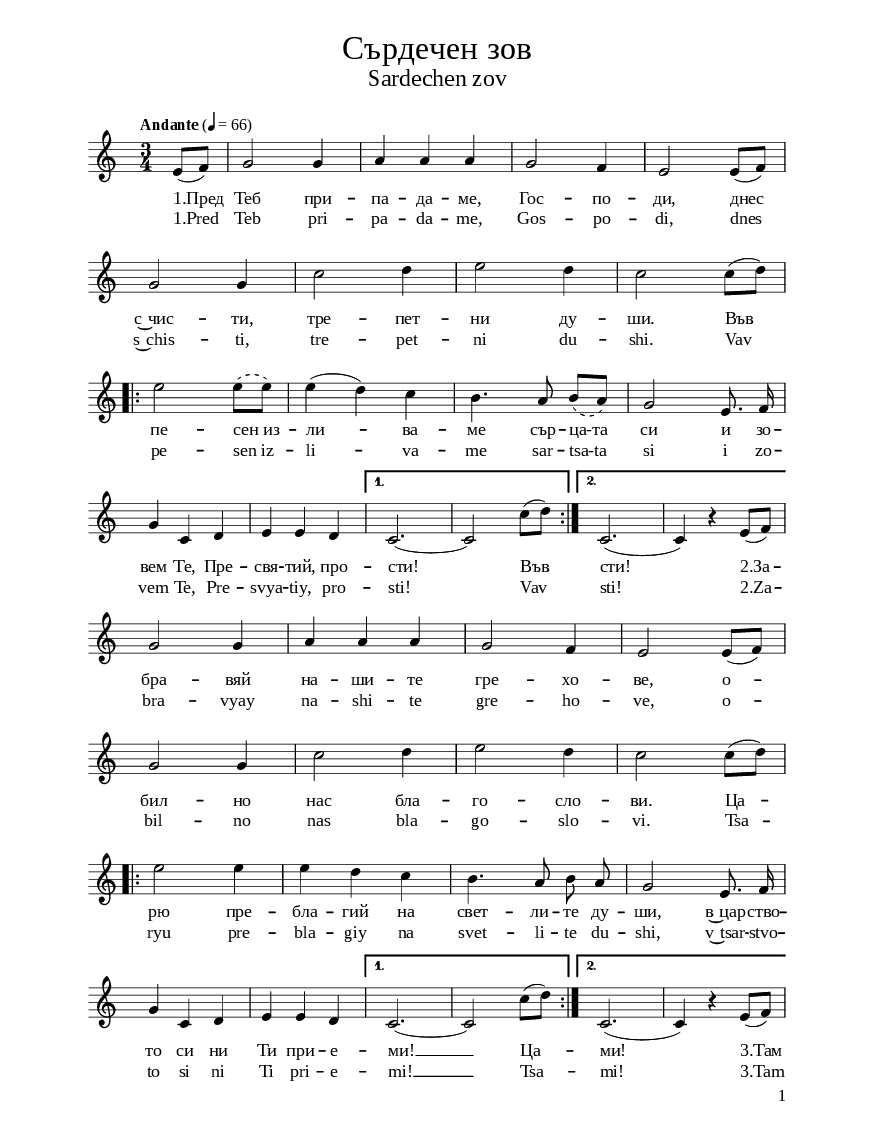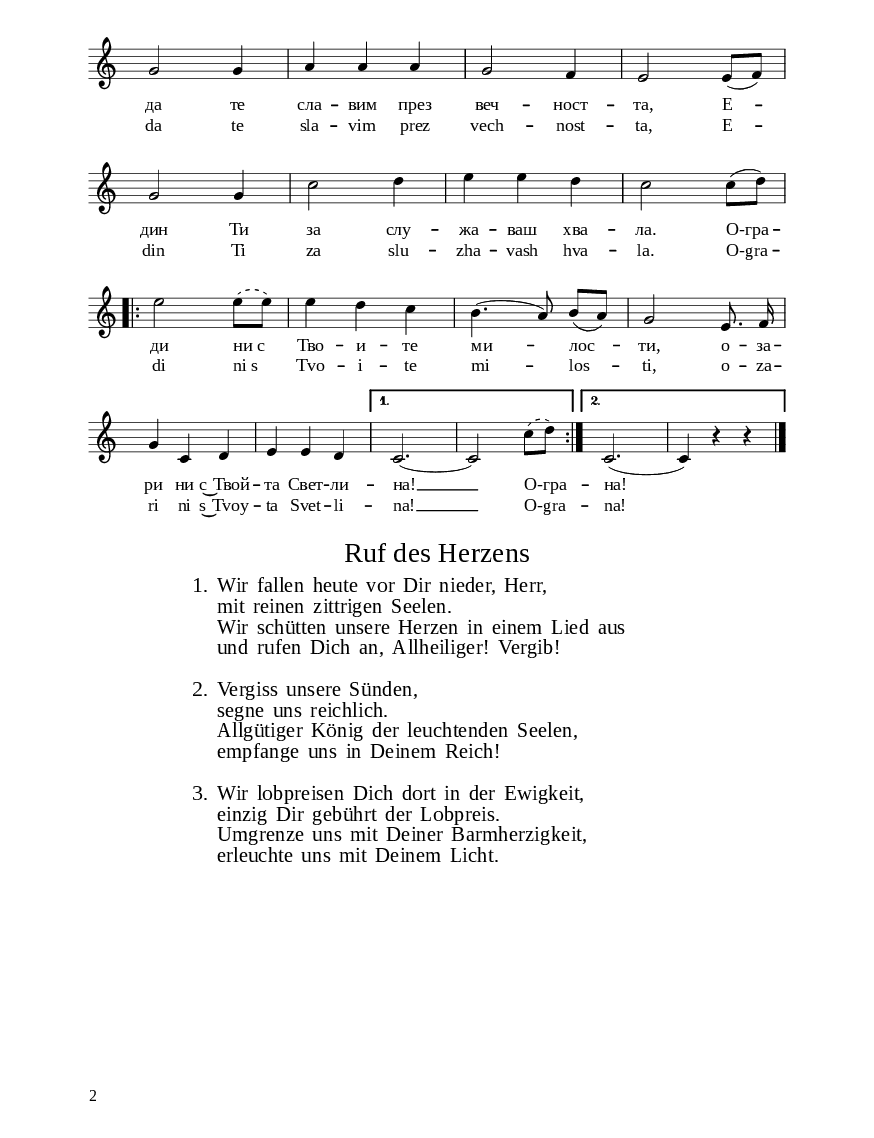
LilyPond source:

\version "2.24.0"

% include paper part and global functions
\include "include/globals.ily"

\bookpart {
  \include "include/bookpart-paper.ily"
  \score {
    \include "include/score-layout.ily"

    \new Voice \absolute {
      \clef treble
      \key c \major
      \time 3/4
      \tempoFunc "Andante" 4 "66"
      \autoBeamOff
      \partial 4
      e'8 ([f'8]) |  g'2 g'4 |  a'4 a' a' | g'2 f'4 | e'2 e'8 ([ f' ]) | \break

      g'2 g'4 | c''2 d''4 | e''2 d''4 | c''2 c''8 ( [d''8]) | \break

      \repeat volta 2 {
        e''2 \slurDashed e''8 ([e'']) |\slurSolid e''4 ( d'' ) c'' | b'4. a'8  \slurDashed b' ([a']) | g'2 e'8. f'16 | \break
        g'4 c' d' | e' e' d' |
      }
      \alternative {
        { c'2. ~| c'2  \slurSolid c''8 ( [ d'' ] ) |  }

        { c'2.  ( | c'4 ) r4 e'8 ([f'8 ])| \break }
      }

      g'2 g'4 |  a'4 a' a' | g'2 f'4 | e'2 e'8 ([ f' ]) | \break

      g'2 g'4 | c''2 d''4 | e''2 d''4 | c''2 c''8 ( [d''8]) | \break

      \repeat volta 2 {
        e''2 e''4 | e''4 d'' c'' | b'4. a'8  b' a' | g'2 e'8. f'16 | \break
        g'4 c' d' | e' e' d' |
      }

      \alternative {
        { c'2. ~| c'2  c''8 ( [ d'' ] ) |  }
        { c'2. ( | c'4 ) r4 e'8 ([f'8 ])| \break }
      }

      g'2 g'4 |  a'4 a' a' | g'2 f'4 | e'2 e'8 ([ f' ]) | \break

      g'2 g'4 | c''2 d''4 | e''4 e''4 d''4 | c''2 c''8 ([d''8]) | \break

      \repeat volta 2 {
        e''2 \slurDashed e''8   ( [ e''] ) | e''4  d'' c'' | \slurSolid b'4. (a'8)  b' ([a']) | g'2 e'8. f'16 | \break
        g'4 c' d' | e' e' d' |
      }
      \alternative {
        { c'2. ~| c'2 \slurDashed c''8 ( [ d'' ] )   |   }
        {\slurSolid  c'2. ( | c'4 ) r4 r4 \bar "|."  | \break }
      }

    }

    \addlyrics {
      "1.Пред" Теб при -- па -- да -- ме, Гос -- по -- ди, днес
      с~чис -- ти, тре -- пет -- ни  ду -- ши. Във
      пе -- сен_из -- ли --  ва -- ме  сър -- ца-та си и зо --
      вем Те, Пре -- свя -- тий, про -- сти! Във сти!

      "2.За" -- бра -- вяй на -- ши -- те гре -- хо -- ве, о --
      бил -- но нас бла -- го -- сло -- ви. Ца --
      рю пре -- бла -- гий на свет -- ли -- те ду -- ши, в~цар -- ство --
      то си ни Ти при -- е -- ми! __ Ца -- ми!

      "3.Там" да те сла -- вим през веч -- ност -- та, E --
      дин Ти за слу -- жа -- ваш хва -- ла. О-гра --
      ди ни_с Тво -- и -- те ми -- лос -- ти, о -- за --
      ри ни с~Твой -- та Свет -- ли -- на! __ О-гра -- на!
    }
    \addlyrics {
      "1.Pred" Teb pri -- pa -- da -- me, Gos -- po -- di, dnes
      s~chis -- ti, tre -- pet -- ni  du -- shi. Vav
      pe -- sen_iz -- li --  va -- me  sar -- tsa-ta si i zo --
      vem Te, Pre -- svya -- tiy, pro -- sti! Vav sti!

      "2.Za" -- bra -- vyay na -- shi -- te gre -- ho -- ve, o --
      bil -- no nas bla -- go -- slo -- vi. Tsa --
      ryu pre -- bla -- giy na svet -- li -- te du -- shi,  v~tsar -- stvo --
      to si ni Ti pri -- e -- mi! __ Tsa -- mi!

      "3.Tam" da te sla -- vim prez vech -- nost -- ta, E --
      din Ti za slu -- zha -- vash hva -- la. O-gra --
      di ni_s Tvo -- i -- te mi -- los -- ti, o -- za --
      ri ni s~Tvoy -- ta Svet -- li -- na! __ O-gra -- na!
    }

    \header {
      title = \titleFunc "Сърдечен зов" "Sardechen zov"
    }

    \midi{}

  } % score

  % include foreign translation(s) of the song
  \version "2.24.0"

\markup \fill-line { \fontsize #deTitleFontSize "Ruf des Herzens" }
\markup \null
\markup \fontsize #deCoupletFontSize {
  \hspace #10
  \override #`(baseline-skip . ,deCoupletBaselineSkip)

  \column {

    \line { 1. Wir fallen heute vor Dir nieder, Herr, }

    \line { "   "mit reinen zittrigen Seelen.}

    \line { "   "Wir schütten unsere Herzen in einem Lied aus }

    \line { "   "und rufen Dich an, Allheiliger! Vergib!}
    \line { "   " }


    \line { 2. Vergiss unsere Sünden, }

    \line { "   "segne uns reichlich.}

    \line { "   "Allgütiger König der leuchtenden Seelen,}

    \line { "   "empfange uns in Deinem Reich!}
    \line { "   " }


    \line { 3. Wir lobpreisen Dich dort in der Ewigkeit,}

    \line { "   "einzig Dir gebührt der Lobpreis.}

    \line { "   "Umgrenze uns mit Deiner Barmherzigkeit,}

    \line { "   "erleuchte uns mit Deinem Licht.}
  }
}


} % bookpart
